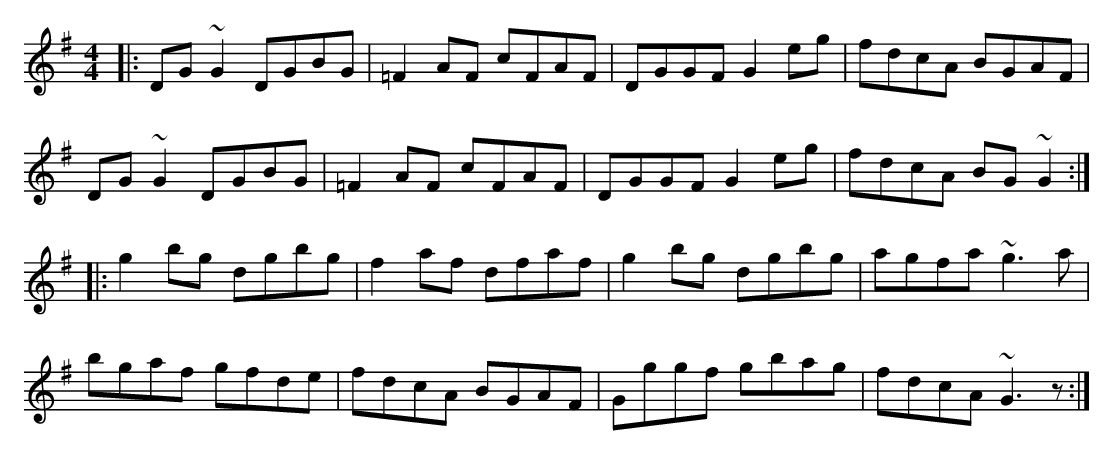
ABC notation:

X:1
M:4/4
K:G
|:DG~G2 DGBG|=F2AF cFAF|DGGF G2eg|fdcA BGAF|
DG~G2 DGBG|=F2AF cFAF|DGGF G2eg|fdcA BG~G2:|
|:g2bg dgbg|f2af dfaf|g2bg dgbg|agfa ~g3a|
bgaf gfde|fdcA BGAF|Gggf gbag|fdcA ~G3z:|
